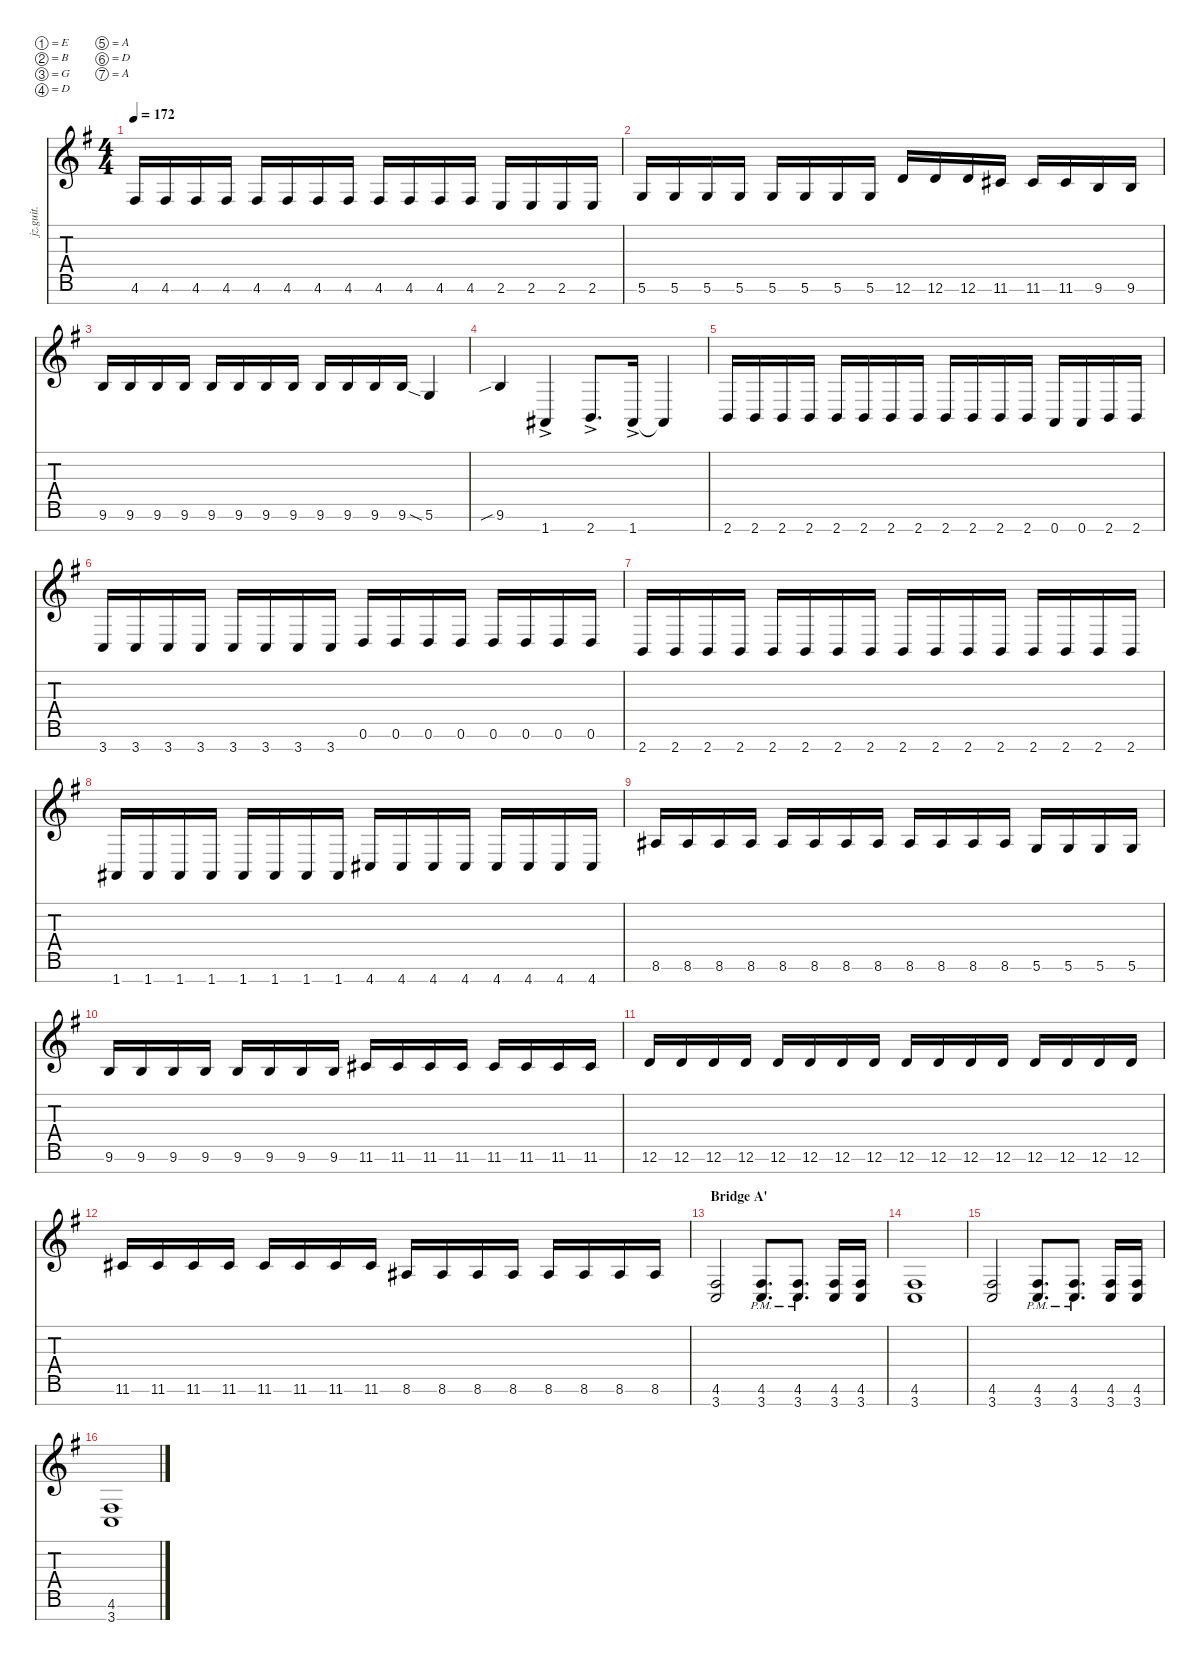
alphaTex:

\defaultSystemsLayout 4
\hideDynamics
\bracketExtendMode nobrackets
\otherSystemsTrackNameOrientation horizontal
\track ("Die" "jz.guit.") {instrument distortionguitar}
\staff {score tabs}
\tuning (E4 B3 G3 D3 A2 D2 A1)
\ts (4 4)
\tempo 172
\clef g2
\ks eminor
4.6{acc #}.16{dy mf beam Up} 4.6{acc #}.16{beam Up} 4.6{acc #}.16{beam Up} 4.6{acc #}.16{beam Up} 4.6{acc #}.16{beam Up} 4.6{acc #}.16{beam Up} 4.6{acc #}.16{beam Up} 4.6{acc #}.16{beam Up} 4.6{acc #}.16{beam Up} 4.6{acc #}.16{beam Up} 4.6{acc #}.16{beam Up} 4.6{acc #}.16{beam Up} 2.6{acc forcenatural}.16{beam Up} 2.6{acc forcenatural}.16{beam Up} 2.6{acc forcenatural}.16{beam Up} 2.6{acc forcenatural}.16{beam Up} |
5.6{acc forcenatural}.16{beam Up} 5.6{acc forcenatural}.16{beam Up} 5.6{acc forcenatural}.16{beam Up} 5.6{acc forcenatural}.16{beam Up} 5.6{acc forcenatural}.16{beam Up} 5.6{acc forcenatural}.16{beam Up} 5.6{acc forcenatural}.16{beam Up} 5.6{acc forcenatural}.16{beam Up} 12.6{acc forcenatural}.16{beam Up} 12.6{acc forcenatural}.16{beam Up} 12.6{acc forcenatural}.16{beam Up} 11.6{acc #}.16{beam Up} 11.6{acc #}.16{beam Up} 11.6{acc #}.16{beam Up} 9.6{acc forcenatural}.16{beam Up} 9.6{acc forcenatural}.16{beam Up} |
9.6{acc forcenatural}.16{beam Up} 9.6{acc forcenatural}.16{beam Up} 9.6{acc forcenatural}.16{beam Up} 9.6{acc forcenatural}.16{beam Up} 9.6{acc forcenatural}.16{beam Up} 9.6{acc forcenatural}.16{beam Up} 9.6{acc forcenatural}.16{beam Up} 9.6{acc forcenatural}.16{beam Up} 9.6{acc forcenatural}.16{beam Up} 9.6{acc forcenatural}.16{beam Up} 9.6{acc forcenatural}.16{beam Up} 9.6{acc forcenatural}.16{beam Up} 5.6{sia acc forcenatural}.4{beam Up} |
9.6{sib acc forcenatural}.4{beam Up} 1.7{ac acc #}.4{beam Up} 2.7{ac acc forcenatural}.8{d beam Up} 1.7{ac acc #}.16{beam Up} 1.7{t acc #}.4{beam Up} |
2.7{acc forcenatural}.16{beam Up} 2.7{acc forcenatural}.16{beam Up} 2.7{acc forcenatural}.16{beam Up} 2.7{acc forcenatural}.16{beam Up} 2.7{acc forcenatural}.16{beam Up} 2.7{acc forcenatural}.16{beam Up} 2.7{acc forcenatural}.16{beam Up} 2.7{acc forcenatural}.16{beam Up} 2.7{acc forcenatural}.16{beam Up} 2.7{acc forcenatural}.16{beam Up} 2.7{acc forcenatural}.16{beam Up} 2.7{acc forcenatural}.16{beam Up} 0.7{acc forcenatural}.16{beam Up} 0.7{acc forcenatural}.16{beam Up} 2.7{acc forcenatural}.16{beam Up} 2.7{acc forcenatural}.16{beam Up} |
3.7{acc forcenatural}.16{beam Up} 3.7{acc forcenatural}.16{beam Up} 3.7{acc forcenatural}.16{beam Up} 3.7{acc forcenatural}.16{beam Up} 3.7{acc forcenatural}.16{beam Up} 3.7{acc forcenatural}.16{beam Up} 3.7{acc forcenatural}.16{beam Up} 3.7{acc forcenatural}.16{beam Up} 0.6{acc forcenatural}.16{beam Up} 0.6{acc forcenatural}.16{beam Up} 0.6{acc forcenatural}.16{beam Up} 0.6{acc forcenatural}.16{beam Up} 0.6{acc forcenatural}.16{beam Up} 0.6{acc forcenatural}.16{beam Up} 0.6{acc forcenatural}.16{beam Up} 0.6{acc forcenatural}.16{beam Up} |
2.7{acc forcenatural}.16{beam Up} 2.7{acc forcenatural}.16{beam Up} 2.7{acc forcenatural}.16{beam Up} 2.7{acc forcenatural}.16{beam Up} 2.7{acc forcenatural}.16{beam Up} 2.7{acc forcenatural}.16{beam Up} 2.7{acc forcenatural}.16{beam Up} 2.7{acc forcenatural}.16{beam Up} 2.7{acc forcenatural}.16{beam Up} 2.7{acc forcenatural}.16{beam Up} 2.7{acc forcenatural}.16{beam Up} 2.7{acc forcenatural}.16{beam Up} 2.7{acc forcenatural}.16{beam Up} 2.7{acc forcenatural}.16{beam Up} 2.7{acc forcenatural}.16{beam Up} 2.7{acc forcenatural}.16{beam Up} |
1.7{acc #}.16{beam Up} 1.7{acc #}.16{beam Up} 1.7{acc #}.16{beam Up} 1.7{acc #}.16{beam Up} 1.7{acc #}.16{beam Up} 1.7{acc #}.16{beam Up} 1.7{acc #}.16{beam Up} 1.7{acc #}.16{beam Up} 4.7{acc #}.16{beam Up} 4.7{acc #}.16{beam Up} 4.7{acc #}.16{beam Up} 4.7{acc #}.16{beam Up} 4.7{acc #}.16{beam Up} 4.7{acc #}.16{beam Up} 4.7{acc #}.16{beam Up} 4.7{acc #}.16{beam Up} |
8.6{acc #}.16{beam Up} 8.6{acc #}.16{beam Up} 8.6{acc #}.16{beam Up} 8.6{acc #}.16{beam Up} 8.6{acc #}.16{beam Up} 8.6{acc #}.16{beam Up} 8.6{acc #}.16{beam Up} 8.6{acc #}.16{beam Up} 8.6{acc #}.16{beam Up} 8.6{acc #}.16{beam Up} 8.6{acc #}.16{beam Up} 8.6{acc #}.16{beam Up} 5.6{acc forcenatural}.16{beam Up} 5.6{acc forcenatural}.16{beam Up} 5.6{acc forcenatural}.16{beam Up} 5.6{acc forcenatural}.16{beam Up} |
9.6{acc forcenatural}.16{beam Up} 9.6{acc forcenatural}.16{beam Up} 9.6{acc forcenatural}.16{beam Up} 9.6{acc forcenatural}.16{beam Up} 9.6{acc forcenatural}.16{beam Up} 9.6{acc forcenatural}.16{beam Up} 9.6{acc forcenatural}.16{beam Up} 9.6{acc forcenatural}.16{beam Up} 11.6{acc #}.16{beam Up} 11.6{acc #}.16{beam Up} 11.6{acc #}.16{beam Up} 11.6{acc #}.16{beam Up} 11.6{acc #}.16{beam Up} 11.6{acc #}.16{beam Up} 11.6{acc #}.16{beam Up} 11.6{acc #}.16{beam Up} |
12.6{acc forcenatural}.16{beam Up} 12.6{acc forcenatural}.16{beam Up} 12.6{acc forcenatural}.16{beam Up} 12.6{acc forcenatural}.16{beam Up} 12.6{acc forcenatural}.16{beam Up} 12.6{acc forcenatural}.16{beam Up} 12.6{acc forcenatural}.16{beam Up} 12.6{acc forcenatural}.16{beam Up} 12.6{acc forcenatural}.16{beam Up} 12.6{acc forcenatural}.16{beam Up} 12.6{acc forcenatural}.16{beam Up} 12.6{acc forcenatural}.16{beam Up} 12.6{acc forcenatural}.16{beam Up} 12.6{acc forcenatural}.16{beam Up} 12.6{acc forcenatural}.16{beam Up} 12.6{acc forcenatural}.16{beam Up} |
11.6{acc #}.16{beam Up} 11.6{acc #}.16{beam Up} 11.6{acc #}.16{beam Up} 11.6{acc #}.16{beam Up} 11.6{acc #}.16{beam Up} 11.6{acc #}.16{beam Up} 11.6{acc #}.16{beam Up} 11.6{acc #}.16{beam Up} 8.6{acc #}.16{beam Up} 8.6{acc #}.16{beam Up} 8.6{acc #}.16{beam Up} 8.6{acc #}.16{beam Up} 8.6{acc #}.16{beam Up} 8.6{acc #}.16{beam Up} 8.6{acc #}.16{beam Up} 8.6{acc #}.16{beam Up} |
\section ("" "Bridge A'")
(4.6{acc #} 3.7{acc forcenatural}).2{beam Up} (4.6{pm acc #} 3.7{pm acc forcenatural}).8{d beam Up} (4.6{pm acc #} 3.7{pm acc forcenatural}).8{d beam Up} (4.6{acc #} 3.7{acc forcenatural}).16{beam Up} (4.6{acc #} 3.7{acc forcenatural}).16{beam Up} |
(4.6{acc #} 3.7{acc forcenatural}).1{beam Up} |
(4.6{acc #} 3.7{acc forcenatural}).2{beam Up} (4.6{pm acc #} 3.7{pm acc forcenatural}).8{d beam Up} (4.6{pm acc #} 3.7{pm acc forcenatural}).8{d beam Up} (4.6{acc #} 3.7{acc forcenatural}).16{beam Up} (4.6{acc #} 3.7{acc forcenatural}).16{beam Up} |
(4.6{acc #} 3.7{acc forcenatural}).1{beam Up}
